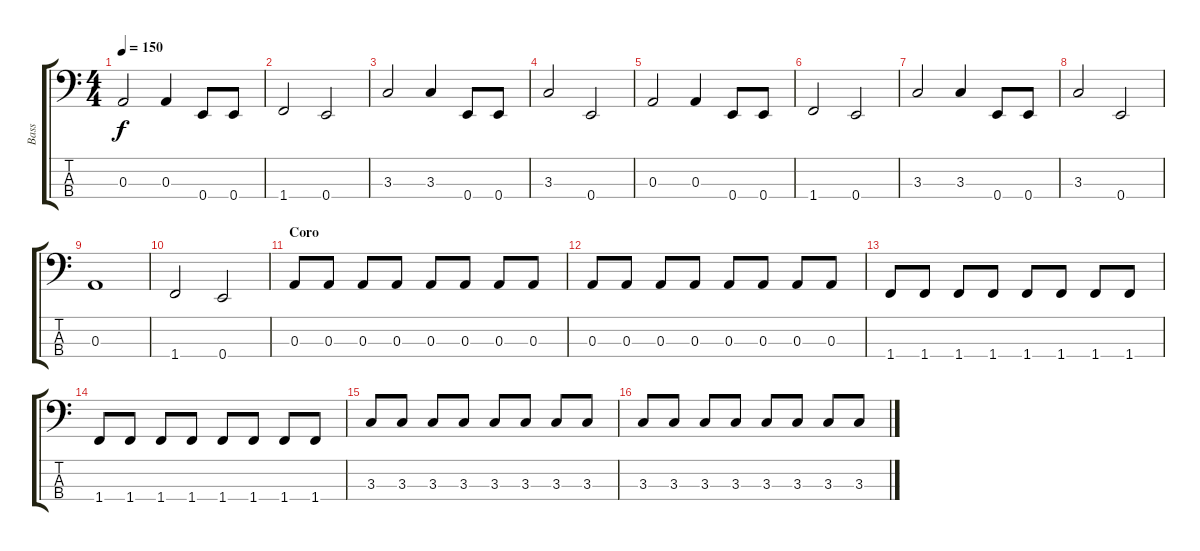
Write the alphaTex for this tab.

\track ("Bass" "Bass") {instrument electricbassfinger}
\staff {score tabs}
\tuning (G2 D2 A1 E1) {hide}
\ts (4 4)
\tempo 150
\clef f4
\ks c
0.3.2{dy f} 0.3.4 0.4.8 0.4.8 |
1.4.2 0.4.2 |
3.3.2 3.3.4 0.4.8 0.4.8 |
3.3.2 0.4.2 |
0.3.2 0.3.4 0.4.8 0.4.8 |
1.4.2 0.4.2 |
3.3.2 3.3.4 0.4.8 0.4.8 |
3.3.2 0.4.2 |
0.3.1 |
1.4.2 0.4.2 |
\section ("" "Coro ")
0.3.8 0.3.8 0.3.8 0.3.8 0.3.8 0.3.8 0.3.8 0.3.8 |
0.3.8 0.3.8 0.3.8 0.3.8 0.3.8 0.3.8 0.3.8 0.3.8 |
1.4.8 1.4.8 1.4.8 1.4.8 1.4.8 1.4.8 1.4.8 1.4.8 |
1.4.8 1.4.8 1.4.8 1.4.8 1.4.8 1.4.8 1.4.8 1.4.8 |
3.3.8 3.3.8 3.3.8 3.3.8 3.3.8 3.3.8 3.3.8 3.3.8 |
3.3.8 3.3.8 3.3.8 3.3.8 3.3.8 3.3.8 3.3.8 3.3.8
